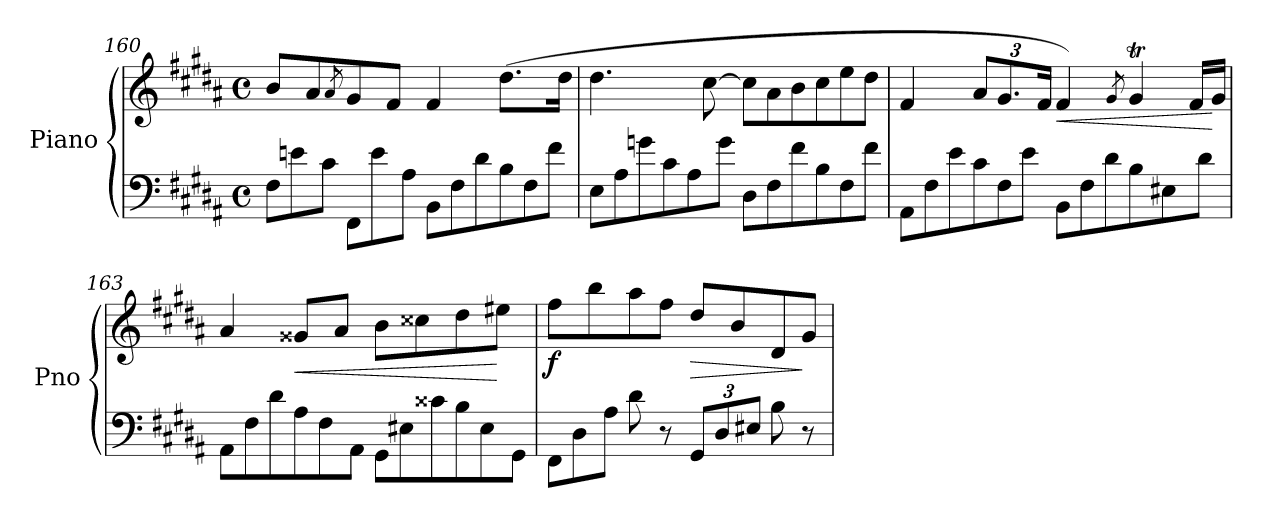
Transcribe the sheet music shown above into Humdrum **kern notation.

**kern	**kern	**dynam
*part1	*part1	*part1
*staff2	*staff1	*staff1/2
*I"Piano	*	*
*I'Pno	*	*
!!LO:PB:g=z
*clefF4	*clefG2	*
*k[f#c#g#d#a#]	*k[f#c#g#d#a#]	*
*B:	*B:	*
*M4/4	*M4/4	*
*met(c)	*met(c)	*
*Xtuplet	*	*
=160	=160	=160
12F#\L	8b/L	.
12en\	.	.
.	8a#/	.
12c#\J	.	.
.	8qa#/	.
12FF#\L	8g#/	.
12e\	.	.
.	8f#/J	.
12A#\J	.	.
12BB\L	4f#/	.
12F#\	.	.
12d#\	.	.
12B\	(8.dd#\L	.
12F#\	.	.
12f#\J	.	.
.	16dd#\Jk	.
=161	=161	=161
12E\L	4.dd#\	.
12A#\	.	.
12gn\	.	.
12c#\	.	.
12A#\	.	.
.	[8cc#\	.
12g\J	.	.
*	*Xtuplet	*
12D#\L	12cc#\L]	.
12F#\	12a#\	.
12f#\	12b\	.
12B\	12cc#\	.
12F#\	12ee\	.
12f#\J	12dd#\J	.
!!LO:PB:g=z
=162	=162	=162
*	*^	*
12AA#\L	4f#/	2.ryy	.
12F#\	.	.	.
12e\	.	.	.
*	*tuplet	*	*
*	*Xbrackettup	*	*
12c#\	12a#/L	.	.
12F#\	12.g#/	.	.
12e\J	.	.	.
.	24f#/Jk	.	.
!	!	!	!LO:HP:b
12BB\L	4f#/)	.	<
12F#\	.	.	.
12d#\	.	.	.
.	8qg#/	.	.
*	*	*Xtuplet	*
12B\	4g#T/	20g#yy	.
.	.	20a#yy	.
12E#X\	.	.	.
.	.	20g#yy	.
.	.	20f#/LL	.
12d#\J	.	.	.
.	.	20g#/JJ	[
*	*v	*v	*
!!LO:PB:g=z
=163	=163	=163
12AA#\L	4a#/	.
12F#\	.	.
12d#\	.	.
!	!	!LO:HP:b
12A#\	8g##X/L	<
12F#\	.	.
.	8a#/J	.
12AA#\J	.	.
12GG#\L	8b\L	.
12E#X\	.	.
.	8cc##X\	.
12c##X\	.	.
12B\	8dd#\	.
12E#\	.	.
.	8ee#X\J	[
12GG#\J	.	.
=164	=164	=164
!	!	!LO:DY:b
12FF#\L	8ff#\L	f
12D#\	.	.
.	8bb\	.
12A#\J	.	.
8d#\	8aa#\	.
8r	8ff#\J	.
*tuplet	*	*
*Xbrackettup	*	*
!	!	!LO:HP:b
12GG#/L	8dd#/L	>
12D#/	.	.
.	8b/	.
12E#X/J	.	.
8B\	8d#/	.
8r	8g#/J	]
=	=	=
*-	*-	*-
